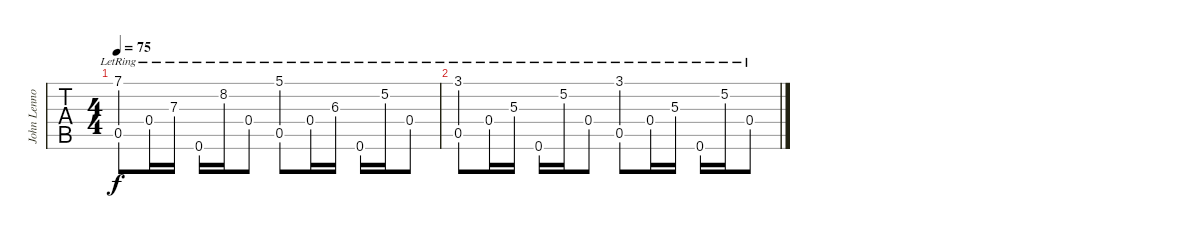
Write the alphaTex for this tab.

\track ("John Lennon's rhythm guitar" "John Lenno") {instrument acousticguitarsteel}
\staff {tabs}
\tuning (E4 B3 G3 D3 A2 D2) {hide}
\ts (4 4)
\tempo 75
\clef g2
\ks d
(7.1{lr} 0.5{lr}).8{dy f} 0.4{lr}.16 7.3{lr}.16 0.6{lr}.16 8.2{lr}.16 0.4{lr}.8 (5.1{lr} 0.5{lr}).8 0.4{lr}.16 6.3{lr}.16 0.6{lr}.16 5.2{lr}.16 0.4{lr}.8 |
(3.1{lr} 0.5{lr}).8 0.4{lr}.16 5.3{lr}.16 0.6{lr}.16 5.2{lr}.16 0.4{lr}.8 (3.1{lr} 0.5{lr}).8 0.4{lr}.16 5.3{lr}.16 0.6{lr}.16 5.2{lr}.16 0.4{lr}.8
